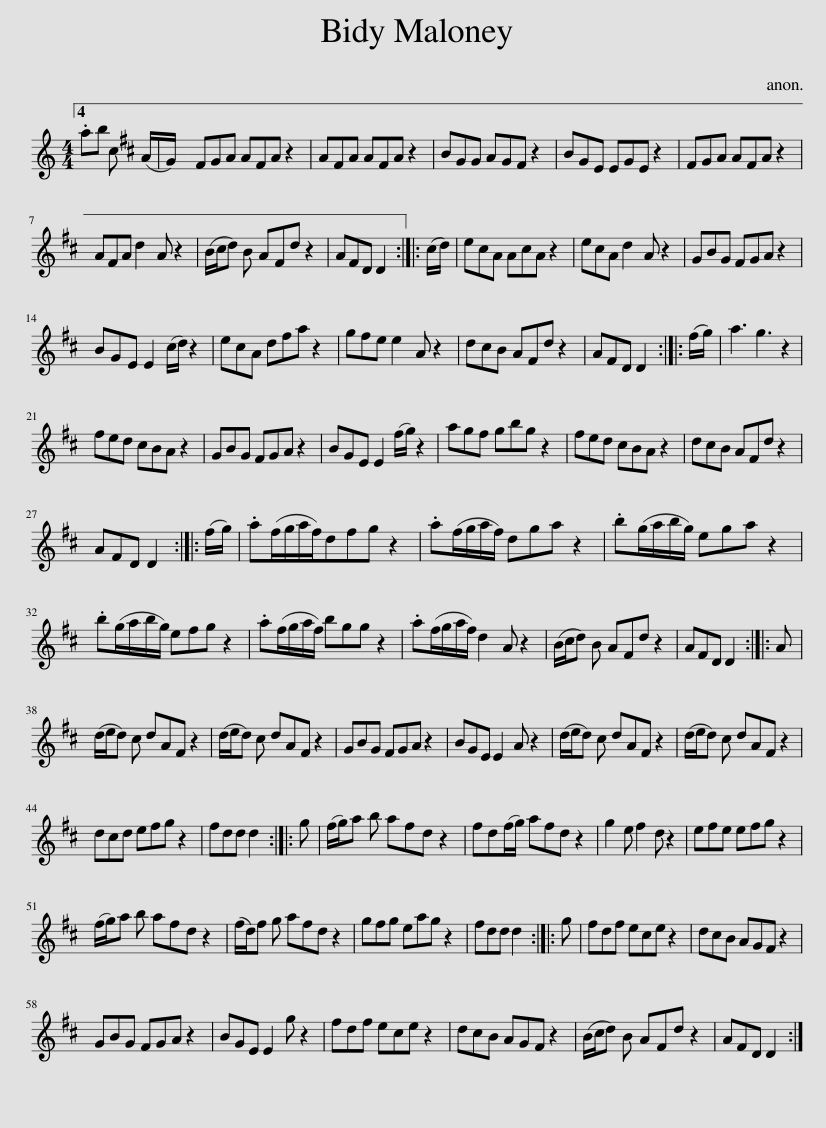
X:1
L:1/8
M:4/4
I:linebreak $
K:C
V:1 treble
V:1
 .ab c (A/G/) | ^FGA AFA z2 | A^FA AFA z2 | BGG AG^F z2 | BGE EGE z2 | %5
 ^FGA AFA z2 |$ A^FA d2 A z2 | (B/^c/d) B A^Fd z2 | A^FD D2 :: (^c/d/) | %10
 e^cA AcA z2 | e^cA d2 A z2 | GBG ^FGA z2 |$ BGE E2 (^c/d/) z2 | e^cA d^fa z2 | %15
 g^fe e2 A z2 | d^cB A^Fd z2 | A^FD D2 :: (^f/g/) | a3 g3 z2 |$ %20
 ^fed ^cBA z2 | GBG ^FGA z2 | BGE E2 (^f/g/) z2 | ag^f gbg z2 | ^fed ^cBA z2 | %25
 d^cB A^Fd z2 |$ A^FD D2 :: (^f/g/) | .a(^f/g/a/f/)dfg z2 | .a(^f/g/a/f/) dga z2 | %30
 .b(g/a/b/g/) ega z2 |$ .b(g/a/b/g/) e^fg z2 | .a(^f/g/a/f/) bgg z2 | .a(^f/g/a/f/) d2 A z2 | (B/^c/d) B A^Fd z2 | %35
 A^FD D2 :: A |$ (d/e/d) ^c dA^F z2 | (d/e/d) ^c dA^F z2 | GBG ^FGA z2 | %40
 BGE E2 A z2 | (d/e/d) ^c dA^F z2 | (d/e/d) ^c dA^F z2 |$ d^cd e^fg z2 | ^fdd d2 :: %45
 g | (^f/g/)a b afd z2 | ^fd(f/g/) afd z2 | g2 e ^f2 d z2 | e^fe efg z2 |$ %50
 (^f/g/)a b afd z2 | (^f/d/)f g afd z2 | g^fg eag z2 | ^fdd d2 :: g | %55
 ^fdf e^ce z2 | d^cB AG^F z2 |$ GBG ^FGA z2 | BGE E2 g z2 | ^fdf e^ce z2 | %60
 d^cB AG^F z2 | (B/^c/d) B A^Fd z2 | A^FD D2 :| %63
